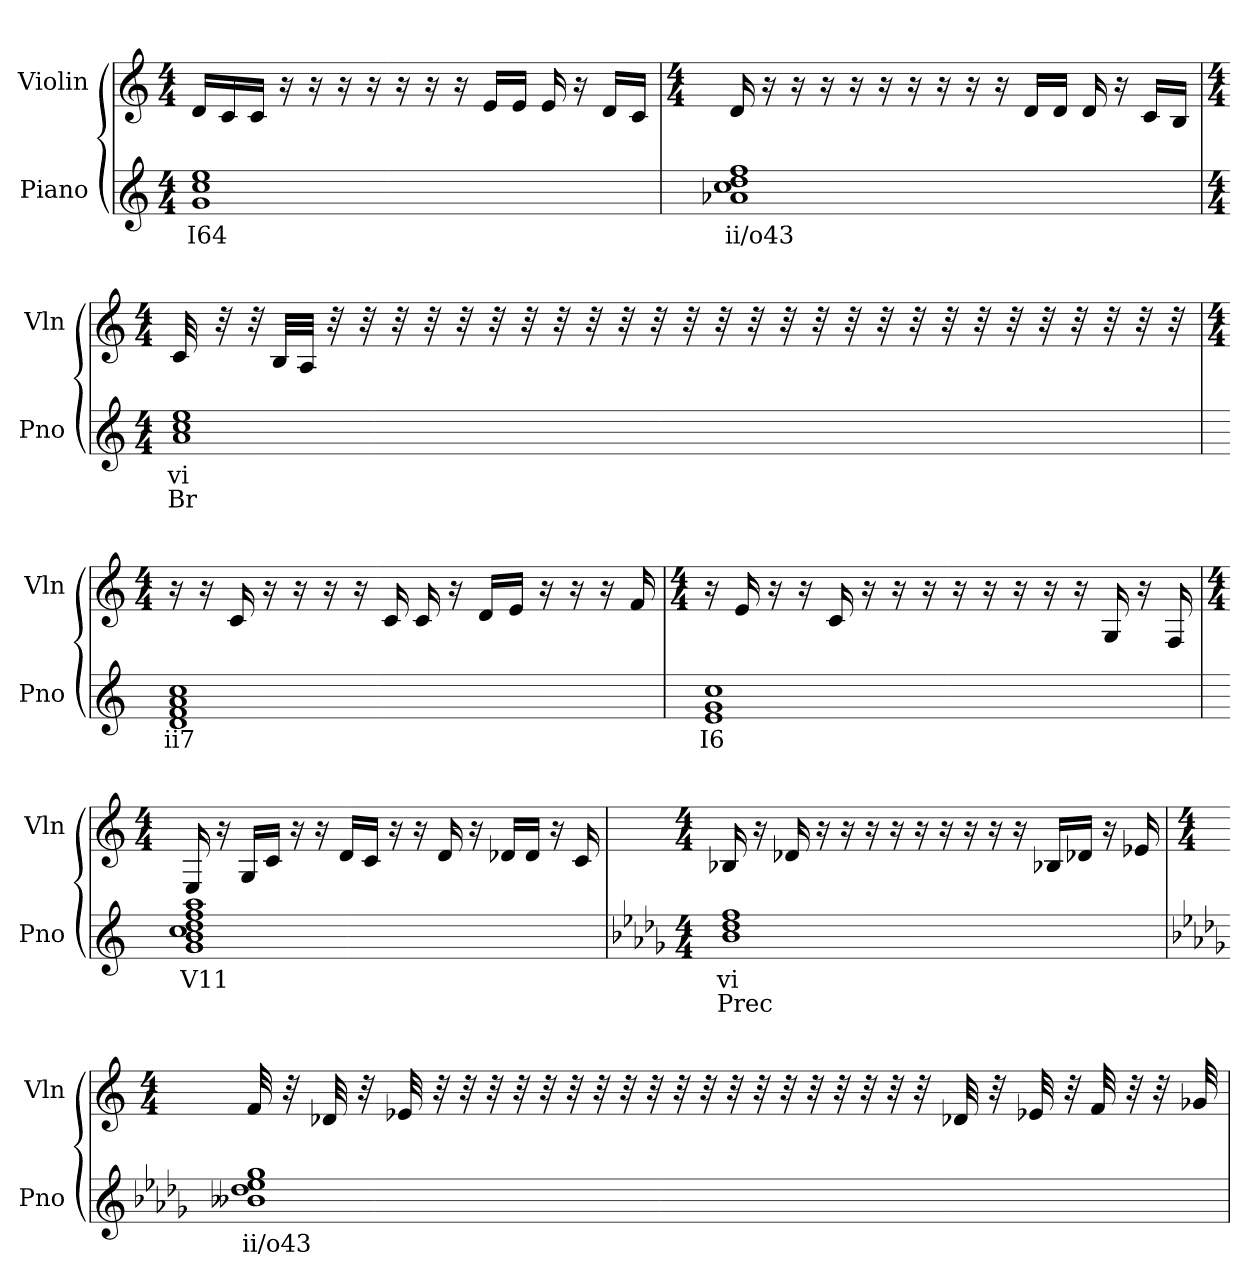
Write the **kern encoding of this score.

**kern	**text	**text	**kern
*part2	*part2	*part2	*part1
*staff2	*staff2	*staff2	*staff1
*I"Piano	*	*	*I"Violin
*I'Pno	*	*	*I'Vln
*k[]	*	*	*
*C:	*	*	*
*M4/4	*	*	*M4/4
=	=	=	=
1g 1cc 1ee	I64	.	16dLL
.	.	.	16c
.	.	.	16cJJ
.	.	.	16r
.	.	.	16r
.	.	.	16r
.	.	.	16r
.	.	.	16r
.	.	.	16r
.	.	.	16r
.	.	.	16eLL
.	.	.	16eJJ
.	.	.	16e
.	.	.	16r
.	.	.	16dLL
.	.	.	16cJJ
=	=	=	=
*k[]	*	*	*
*C:	*	*	*
*	*	*	*M4/4
1a-X 1cc 1dd 1ff	ii/o43	.	16d
.	.	.	16r
.	.	.	16r
.	.	.	16r
.	.	.	16r
.	.	.	16r
.	.	.	16r
.	.	.	16r
.	.	.	16r
.	.	.	16r
.	.	.	16dLL
.	.	.	16dJJ
.	.	.	16d
.	.	.	16r
.	.	.	16cLL
.	.	.	16BJJ
=	=	=	=
*k[]	*	*	*
*C:	*	*	*
*M4/4	*	*	*M4/4
1a 1cc 1ee	vi	Br	32c
.	.	.	32r
.	.	.	32r
.	.	.	32BLLL
.	.	.	32AJJJ
.	.	.	32r
.	.	.	32r
.	.	.	32r
.	.	.	32r
.	.	.	32r
.	.	.	32r
.	.	.	32r
.	.	.	32r
.	.	.	32r
.	.	.	32r
.	.	.	32r
.	.	.	32r
.	.	.	32r
.	.	.	32r
.	.	.	32r
.	.	.	32r
.	.	.	32r
.	.	.	32r
.	.	.	32r
.	.	.	32r
.	.	.	32r
.	.	.	32r
.	.	.	32r
.	.	.	32r
.	.	.	32r
.	.	.	32r
.	.	.	32r
=	=	=	=
*k[]	*	*	*
*C:	*	*	*
*	*	*	*M4/4
1d 1f 1a 1cc	ii7	.	16r
.	.	.	16r
.	.	.	16c
.	.	.	16r
.	.	.	16r
.	.	.	16r
.	.	.	16r
.	.	.	16c
.	.	.	16c
.	.	.	16r
.	.	.	16dLL
.	.	.	16eJJ
.	.	.	16r
.	.	.	16r
.	.	.	16r
.	.	.	16f
=	=	=	=
*k[]	*	*	*
*C:	*	*	*
*	*	*	*M4/4
1e 1g 1cc	I6	.	16r
.	.	.	16e
.	.	.	16r
.	.	.	16r
.	.	.	16c
.	.	.	16r
.	.	.	16r
.	.	.	16r
.	.	.	16r
.	.	.	16r
.	.	.	16r
.	.	.	16r
.	.	.	16r
.	.	.	16G
.	.	.	16r
.	.	.	16F
=	=	=	=
*k[]	*	*	*
*C:	*	*	*
*	*	*	*M4/4
1g 1b 1dd 1ff 1aa 1cc	V11	.	16E
.	.	.	16r
.	.	.	16GLL
.	.	.	16cJJ
.	.	.	16r
.	.	.	16r
.	.	.	16dLL
.	.	.	16cJJ
.	.	.	16r
.	.	.	16r
.	.	.	16d
.	.	.	16r
.	.	.	16d-XLL
.	.	.	16d-JJ
.	.	.	16r
.	.	.	16c
=	=	=	=
*k[b-e-a-d-g-]	*	*	*
*D-:	*	*	*
*M4/4	*	*	*M4/4
1b- 1dd- 1ff	vi	Prec	16B-X
.	.	.	16r
.	.	.	16d-X
.	.	.	16r
.	.	.	16r
.	.	.	16r
.	.	.	16r
.	.	.	16r
.	.	.	16r
.	.	.	16r
.	.	.	16r
.	.	.	16r
.	.	.	16B-XLL
.	.	.	16d-XJJ
.	.	.	16r
.	.	.	16e-X
=	=	=	=
*k[b-e-a-d-g-]	*	*	*
*D-:	*	*	*
*	*	*	*M4/4
1b--X 1dd- 1ee- 1gg-	ii/o43	.	32f
.	.	.	32r
.	.	.	32d-X
.	.	.	32r
.	.	.	32e-X
.	.	.	32r
.	.	.	32r
.	.	.	32r
.	.	.	32r
.	.	.	32r
.	.	.	32r
.	.	.	32r
.	.	.	32r
.	.	.	32r
.	.	.	32r
.	.	.	32r
.	.	.	32r
.	.	.	32r
.	.	.	32r
.	.	.	32r
.	.	.	32r
.	.	.	32r
.	.	.	32r
.	.	.	32r
.	.	.	32d-X
.	.	.	32r
.	.	.	32e-X
.	.	.	32r
.	.	.	32f
.	.	.	32r
.	.	.	32r
.	.	.	32g-X
=	=	=	=
*-	*-	*-	*-
